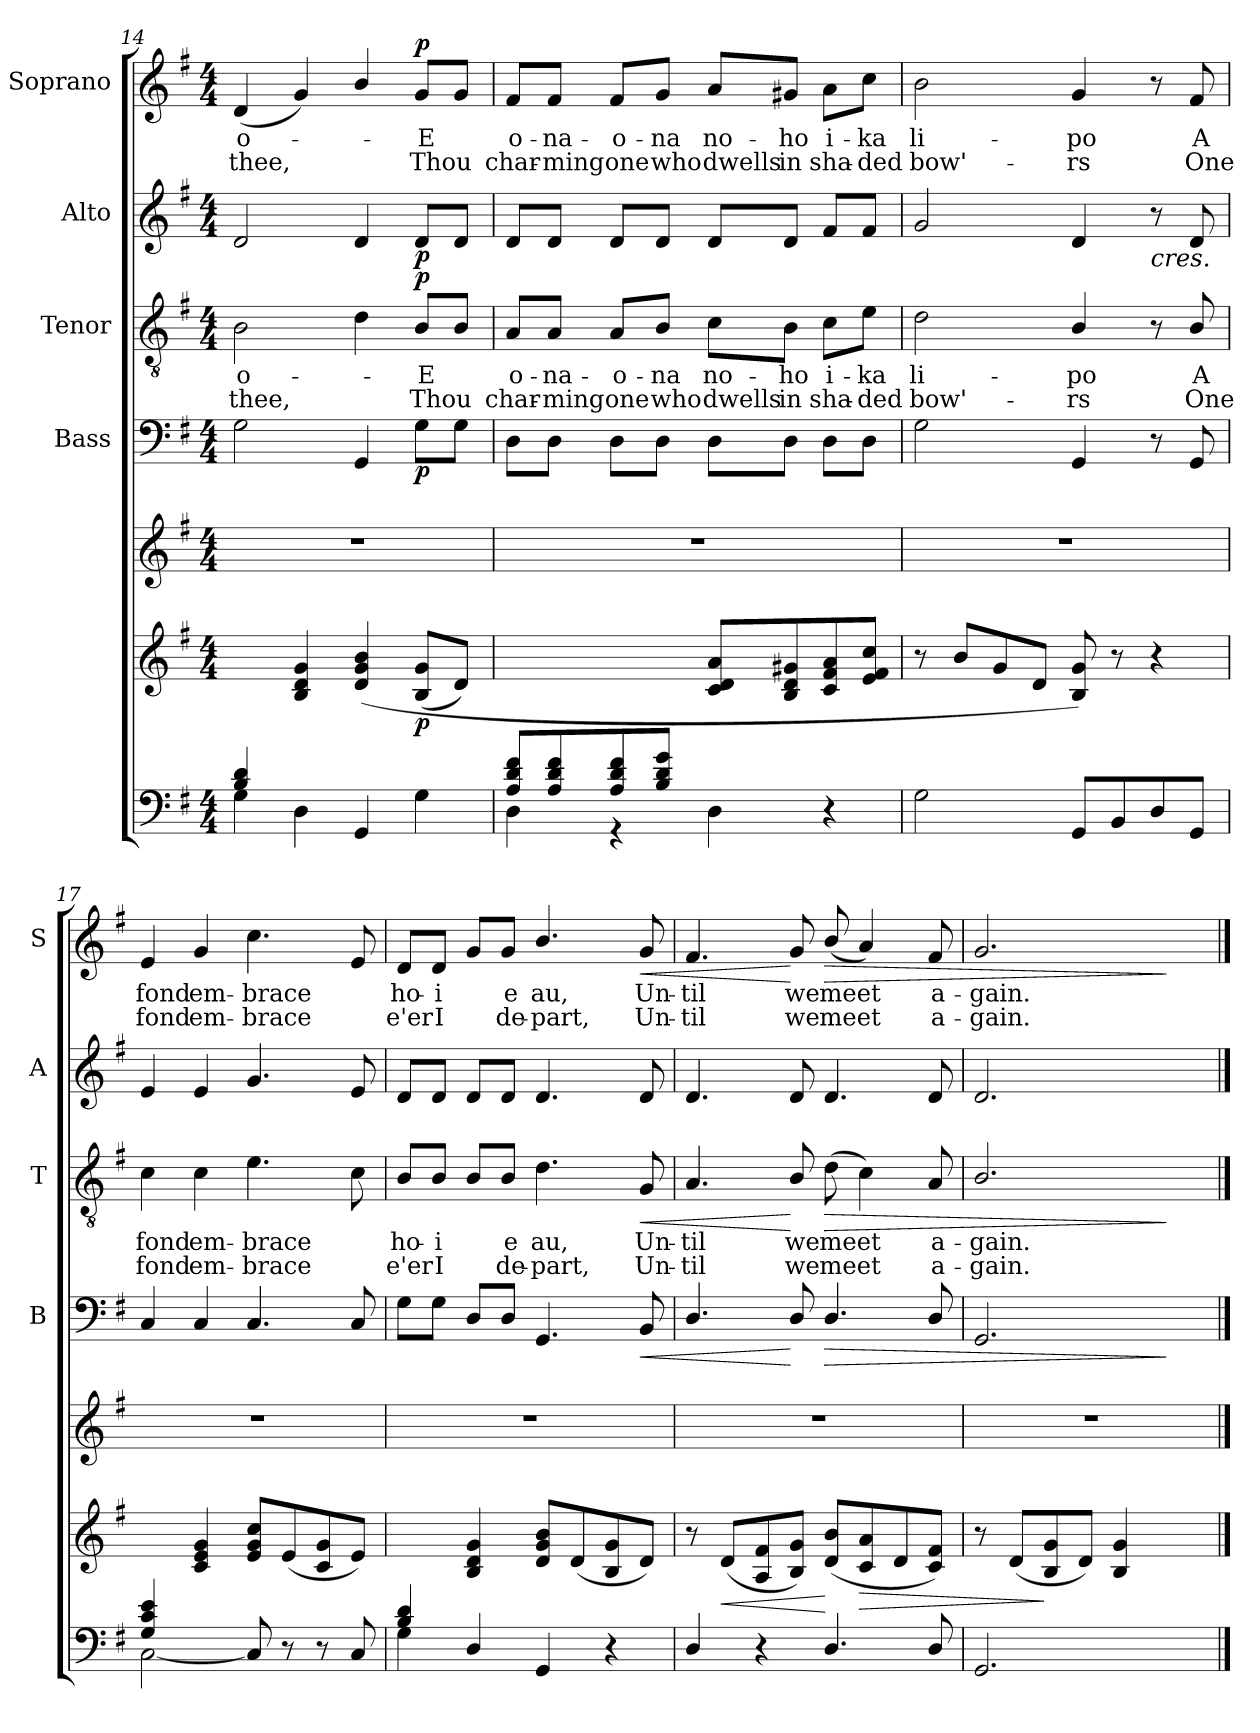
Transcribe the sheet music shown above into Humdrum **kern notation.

**kern	**kern	**dynam	**kern	**kern	**dynam	**kern	**text	**text	**dynam	**kern	**dynam	**kern	**text	**text	**dynam
*part6	*part6	*part6	*part5	*part4	*part4	*part3	*part3	*part3	*part3	*part2	*part2	*part1	*part1	*part1	*part1
*staff7	*staff6	*staff6/7	*staff5	*staff4	*staff4	*staff3	*staff3	*staff3	*staff3	*staff2	*staff2	*staff1	*staff1	*staff1	*staff1
*	*	*	*	*I"Bass	*	*I"Tenor	*	*	*	*I"Alto	*	*I"Soprano	*	*	*
*	*	*	*	*I'B	*	*I'T	*	*	*	*I'A	*	*I'S	*	*	*
*clefF4	*clefG2	*	*clefG2	*clefF4	*	*clefGv2	*	*	*	*clefG2	*	*clefG2	*	*	*
*k[f#]	*k[f#]	*	*k[f#]	*k[f#]	*	*k[f#]	*	*	*	*k[f#]	*	*k[f#]	*	*	*
*G:	*G:	*	*G:	*G:	*	*G:	*	*	*	*G:	*	*G:	*	*	*
*M4/4	*M4/4	*	*M4/4	*M4/4	*	*M4/4	*	*	*	*M4/4	*	*M4/4	*	*	*
=14	=14	=14	=14	=14	=14	=14	=14	=14	=14	=14	=14	=14	=14	=14	=14
*^	*	*	*	*	*	*	*	*	*	*	*	*	*	*	*
!	!	!	!	!	!	!	!	!LO:LY:b	!LO:LY:b	!	!	!	!	!LO:LY:b	!LO:LY:b	!
4B/ 4d/	(>4G\	4ryy	.	1r	2G\	.	2B\	o-	thee,	.	2d/	.	(<4d/	o-	thee,	.
2.ryy	4D\	4B/ 4d/ 4g/	.	.	.	.	.	.	.	.	.	.	4g/)	.	.	.
.	4GG/	(<4d/ 4g/ 4b/	.	.	4GG/	.	4d\	.	.	.	4d/	.	4b/	.	.	.
!	!	!	!LO:DY:b	!	!	!LO:DY:b	!	!LO:LY:b	!LO:LY:b	!LO:DY:b	!	!LO:DY:b	!	!LO:LY:b	!LO:LY:b	!LO:DY:b
.	4G\	(<8B/ 8g/L	p	.	8G\L	p	8B/L	E	Thou	p	8d/L	p	8g/L	E	Thou	p
.	.	8d/J)	.	.	8G\J	.	8B/J	.	.	.	8d/J	.	8g/J	.	.	.
=15	=15	=15	=15	=15	=15	=15	=15	=15	=15	=15	=15	=15	=15	=15	=15	=15
!	!	!	!	!	!	!	!	!LO:LY:b	!LO:LY:b	!	!	!	!	!LO:LY:b	!LO:LY:b	!
8A/ 8d/ 8f#/L	4D\	2ryy	.	1r	8D\L	.	8A/L	o-	char-	.	8d/L	.	8f#/L	o-	char-	.
!	!	!	!	!	!	!	!	!LO:LY:b	!LO:LY:b	!	!	!	!	!LO:LY:b	!LO:LY:b	!
8A/ 8d/ 8f#/	.	.	.	.	8D\J	.	8A/J	-na-	-ming	.	8d/J	.	8f#/J	-na-	-ming	.
!	!	!	!	!	!	!	!	!LO:LY:b	!LO:LY:b	!	!	!	!	!LO:LY:b	!LO:LY:b	!
8A/ 8d/ 8f#/	4rGG	.	.	.	8D\L	.	8A/L	-o-	one	.	8d/L	.	8f#/L	-o-	one	.
!	!	!	!	!	!	!	!	!LO:LY:b	!LO:LY:b	!	!	!	!	!LO:LY:b	!LO:LY:b	!
8B/ 8d/ 8g/J	.	.	.	.	8D\J	.	8B/J	-na	who	.	8d/J	.	8g/J	-na	who	.
!	!	!	!	!	!	!	!	!LO:LY:b	!LO:LY:b	!	!	!	!	!LO:LY:b	!LO:LY:b	!
2ryy	4D\	8c/ 8d/ 8a/L	.	.	8D\L	.	8c\L	no-	dwells	.	8d/L	.	8a/L	no-	dwells	.
!	!	!	!	!	!	!	!	!LO:LY:b	!LO:LY:b	!	!	!	!	!LO:LY:b	!LO:LY:b	!
.	.	8B/ 8d/ 8g#X/	.	.	8D\J	.	8B\J	-ho	in	.	8d/J	.	8g#X/J	-ho	in	.
!	!	!	!	!	!	!	!	!LO:LY:b	!LO:LY:b	!	!	!	!	!LO:LY:b	!LO:LY:b	!
.	4r	8c/ 8f#/ 8a/	.	.	8D\L	.	8c\L	i-	sha-	.	8f#/L	.	8a\L	i-	sha-	.
!	!	!	!	!	!	!	!	!LO:LY:b	!LO:LY:b	!	!	!	!	!LO:LY:b	!LO:LY:b	!
.	.	8e/ 8f#/ 8cc/J	.	.	8D\J	.	8e\J	-ka	-ded	.	8f#/J	.	8cc\J	-ka	-ded	.
*v	*v	*	*	*	*	*	*	*	*	*	*	*	*	*	*	*
!!LO:LB:g=z
=16	=16	=16	=16	=16	=16	=16	=16	=16	=16	=16	=16	=16	=16	=16	=16
!	!	!	!	!	!	!	!LO:LY:b	!LO:LY:b	!	!	!	!	!LO:LY:b	!LO:LY:b	!
2G\	8r	.	1r	2G\	.	2d\	li-	bow'-	.	2g/	.	2b\	li-	bow'-	.
.	8b/L	.	.	.	.	.	.	.	.	.	.	.	.	.	.
.	8g/	.	.	.	.	.	.	.	.	.	.	.	.	.	.
.	8d/J	.	.	.	.	.	.	.	.	.	.	.	.	.	.
!	!	!	!	!	!	!	!LO:LY:b	!LO:LY:b	!	!	!	!	!LO:LY:b	!LO:LY:b	!
8GG/L	8B/ 8g/)	.	.	4GG/	.	4B/	-po	-rs	.	4d/	.	4g/	-po	-rs	.
8BB/	8r	.	.	.	.	.	.	.	.	.	.	.	.	.	.
!	!	!	!	!	!	!	!	!	!	!LO:TX:b:i:t=cres.	!	!	!	!	!
8D/	4r	.	.	8r	.	8r	.	.	.	8r	.	8r	.	.	.
!	!	!	!	!	!	!	!LO:LY:b	!LO:LY:b	!	!	!	!	!LO:LY:b	!LO:LY:b	!
8GG/J	.	.	.	8GG/	.	8B/	A	One	.	8d/	.	8f#/	A	One	.
=17	=17	=17	=17	=17	=17	=17	=17	=17	=17	=17	=17	=17	=17	=17	=17
*^	*	*	*	*	*	*	*	*	*	*	*	*	*	*	*
!	!	!	!	!	!	!	!	!LO:LY:b	!LO:LY:b	!	!	!	!	!LO:LY:b	!LO:LY:b	!
4G/ 4c/ 4e/	[<2C\	4ryy	.	1r	4C/	.	4c\	fond	fond	.	4e/	.	4e/	fond	fond	.
!	!	!	!	!	!	!	!	!LO:LY:b	!LO:LY:b	!	!	!	!	!LO:LY:b	!LO:LY:b	!
2.ryy	.	4c/ 4e/ 4g/	.	.	4C/	.	4c\	em-	em-	.	4e/	.	4g/	em-	em-	.
!	!	!	!	!	!	!	!	!LO:LY:b	!LO:LY:b	!	!	!	!	!LO:LY:b	!LO:LY:b	!
.	8C/]	8e/ 8g/ 8cc/L	.	.	4.C/	.	4.e\	-brace	-brace	.	4.g/	.	4.cc\	-brace	-brace	.
.	8r	(<8e/	.	.	.	.	.	.	.	.	.	.	.	.	.	.
.	8r	8c/ 8g/	.	.	.	.	.	.	.	.	.	.	.	.	.	.
.	8C/	8e/J)	.	.	8C/	.	8c\	.	.	.	8e/	.	8e/	.	.	.
=18	=18	=18	=18	=18	=18	=18	=18	=18	=18	=18	=18	=18	=18	=18	=18	=18
!	!	!	!	!	!	!	!	!LO:LY:b	!LO:LY:b	!	!	!	!	!LO:LY:b	!LO:LY:b	!
(4B/ 4d/	4G\	4ryy	.	1r	8G\L	.	8B/L	ho-	e'er	.	8d/L	.	8d/L	ho-	e'er	.
!	!	!	!	!	!	!	!	!LO:LY:b	!LO:LY:b	!	!	!	!	!LO:LY:b	!LO:LY:b	!
.	.	.	.	.	8G\J	.	8B/J	-i	I	.	8d/J	.	8d/J	-i	I	.
2.ryy	4D/	4B/ 4d/ 4g/	.	.	8D/L	.	8B/L	.	.	.	8d/L	.	8g/L	.	.	.
!	!	!	!	!	!	!	!	!LO:LY:b	!LO:LY:b	!	!	!	!	!LO:LY:b	!LO:LY:b	!
.	.	.	.	.	8D/J	.	8B/J	-e	de-	.	8d/J	.	8g/J	-e	de-	.
!	!	!	!	!	!	!	!	!LO:LY:b	!LO:LY:b	!	!	!	!	!LO:LY:b	!LO:LY:b	!
.	4GG/	8d/ 8g/ 8b/L)	.	.	4.GG/	.	4.d\	au,	-part,	.	4.d/	.	4.b/	au,	-part,	.
.	.	(<8d/	.	.	.	.	.	.	.	.	.	.	.	.	.	.
.	4r	8B/ 8g/	.	.	.	.	.	.	.	.	.	.	.	.	.	.
!	!	!	!	!	!	!LO:HP:b	!	!LO:LY:b	!LO:LY:b	!LO:HP:b	!	!	!	!LO:LY:b	!LO:LY:b	!LO:HP:b
.	.	8d/J)	.	.	8BB/	<	8G/	Un-	Un-	<	8d/	.	8g/	Un-	Un-	<
*v	*v	*	*	*	*	*	*	*	*	*	*	*	*	*	*	*
=19	=19	=19	=19	=19	=19	=19	=19	=19	=19	=19	=19	=19	=19	=19	=19
!	!	!	!	!	!	!	!LO:LY:b	!LO:LY:b	!	!	!	!	!LO:LY:b	!LO:LY:b	!
4D/	8r	.	1r	4.D/	.	4.A/	-til	-til	.	4.d/	.	4.f#/	-til	-til	.
!	!	!LO:HP:b	!	!	!	!	!	!	!	!	!	!	!	!	!
.	(<8d/L	<	.	.	.	.	.	.	.	.	.	.	.	.	.
4r	8A/ 8f#/	.	.	.	.	.	.	.	.	.	.	.	.	.	.
!	!	!	!	!	!	!	!LO:LY:b	!LO:LY:b	!	!	!	!	!LO:LY:b	!LO:LY:b	!
.	8B/ 8g/J)	.	.	8D/	[	8B/	we	we	[	8d/	.	8g/	we	we	[
!	!	!	!	!	!LO:HP:b	!	!LO:LY:b	!LO:LY:b	!LO:HP:b	!	!	!	!LO:LY:b	!LO:LY:b	!LO:HP:b
4.D/	(<8d/ 8b/L	[	.	4.D/	>	(>8d\	meet	meet	>	4.d/	.	(<8b/	meet	meet	>
!	!	!LO:HP:b	!	!	!	!	!	!	!	!	!	!	!	!	!
.	8c/ 8a/	>	.	.	.	4c\)	.	.	.	.	.	4a/)	.	.	.
.	8d/	.	.	.	.	.	.	.	.	.	.	.	.	.	.
!	!	!	!	!	!	!	!LO:LY:b	!LO:LY:b	!	!	!	!	!LO:LY:b	!LO:LY:b	!
8D/	8c/ 8f#/J)	.	.	8D/	.	8A/	a-	a-	.	8d/	.	8f#/	a-	a-	.
=20	=20	=20	=20	=20	=20	=20	=20	=20	=20	=20	=20	=20	=20	=20	=20
!	!	!	!	!	!	!	!LO:LY:b	!LO:LY:b	!	!	!	!	!LO:LY:b	!LO:LY:b	!
2.GG/	8r	.	1r	2.GG/	.	2.B/	-gain.	-gain.	.	2.d/	.	2.g/	-gain.	-gain.	.
.	(<8d/L	.	.	.	.	.	.	.	.	.	.	.	.	.	.
.	8B/ 8g/	]	.	.	.	.	.	.	.	.	.	.	.	.	.
.	8d/J)	.	.	.	.	.	.	.	.	.	.	.	.	.	.
.	4B/ 4g/	.	.	.	.	.	.	.	.	.	.	.	.	.	.
4ryy	4ryy	.	.	4ryy	]	4ryy	.	.	]	4ryy	.	4ryy	.	.	]
==	==	==	==	==	==	==	==	==	==	==	==	==	==	==	==
*-	*-	*-	*-	*-	*-	*-	*-	*-	*-	*-	*-	*-	*-	*-	*-
